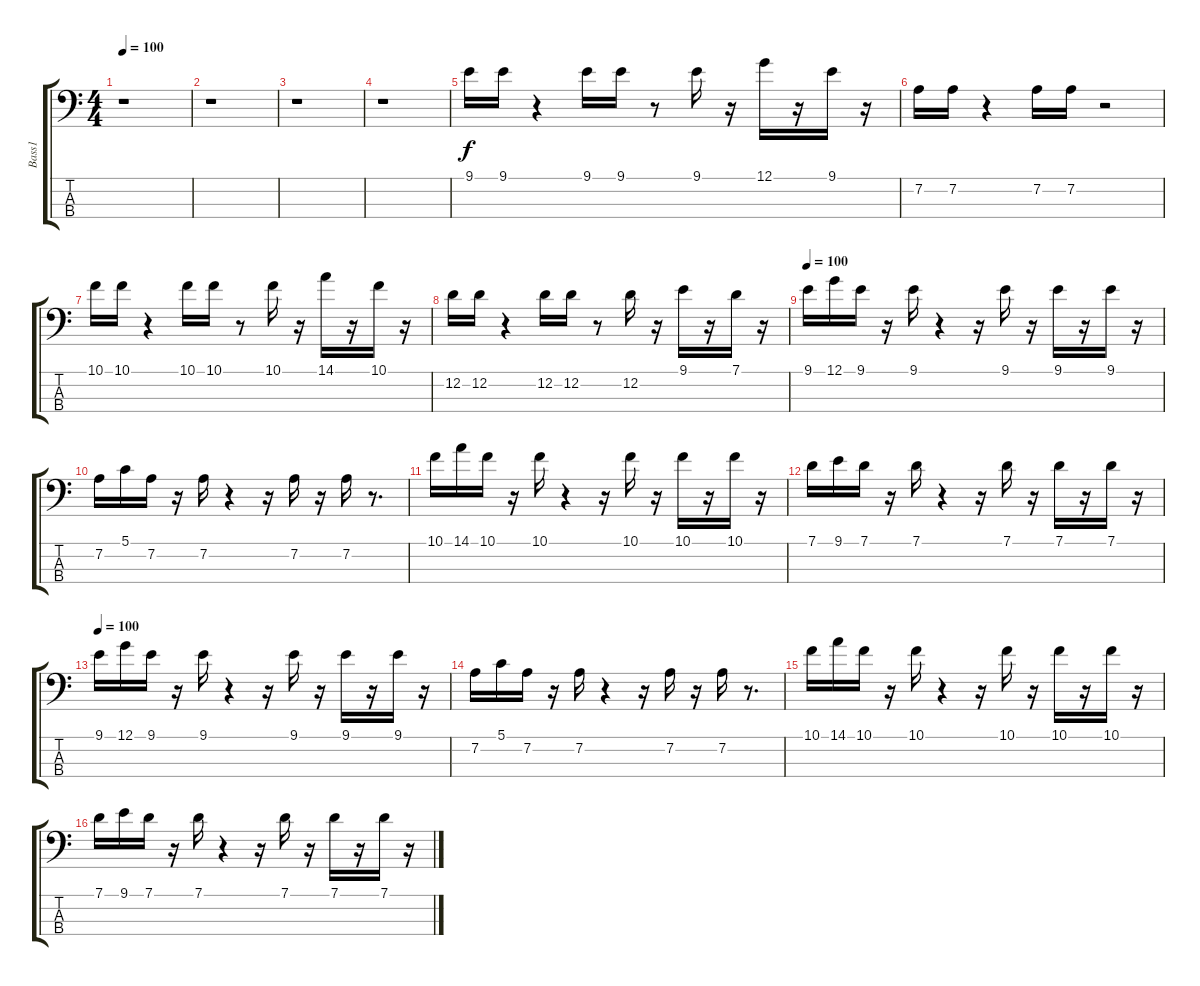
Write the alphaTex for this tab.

\track ("Bass1" "Bass1") {instrument synthbass1}
\staff {score tabs}
\tuning (G2 D2 A1 E1) {hide}
\ts (4 4)
\tempo 100
\clef f4
\ks c
r.1{dy f} |
r.1 |
r.1 |
r.1 |
9.1.16 9.1.16 r.4 9.1.16 9.1.16 r.8 9.1.16 r.16 12.1.16 r.16 9.1.16 r.16 |
7.2.16 7.2.16 r.4 7.2.16 7.2.16 r.2 |
10.1.16 10.1.16 r.4 10.1.16 10.1.16 r.8 10.1.16 r.16 14.1.16 r.16 10.1.16 r.16 |
12.2.16 12.2.16 r.4 12.2.16 12.2.16 r.8 12.2.16 r.16 9.1.16 r.16 7.1.16 r.16 |
\tempo 100
9.1.16 12.1.16 9.1.16 r.16 9.1.16 r.4 r.16 9.1.16 r.16 9.1.16 r.16 9.1.16 r.16 |
7.2.16 5.1.16 7.2.16 r.16 7.2.16 r.4 r.16 7.2.16 r.16 7.2.16 r.8{d} |
10.1.16 14.1.16 10.1.16 r.16 10.1.16 r.4 r.16 10.1.16 r.16 10.1.16 r.16 10.1.16 r.16 |
7.1.16 9.1.16 7.1.16 r.16 7.1.16 r.4 r.16 7.1.16 r.16 7.1.16 r.16 7.1.16 r.16 |
\tempo 100
9.1.16 12.1.16 9.1.16 r.16 9.1.16 r.4 r.16 9.1.16 r.16 9.1.16 r.16 9.1.16 r.16 |
7.2.16 5.1.16 7.2.16 r.16 7.2.16 r.4 r.16 7.2.16 r.16 7.2.16 r.8{d} |
10.1.16 14.1.16 10.1.16 r.16 10.1.16 r.4 r.16 10.1.16 r.16 10.1.16 r.16 10.1.16 r.16 |
7.1.16 9.1.16 7.1.16 r.16 7.1.16 r.4 r.16 7.1.16 r.16 7.1.16 r.16 7.1.16 r.16
